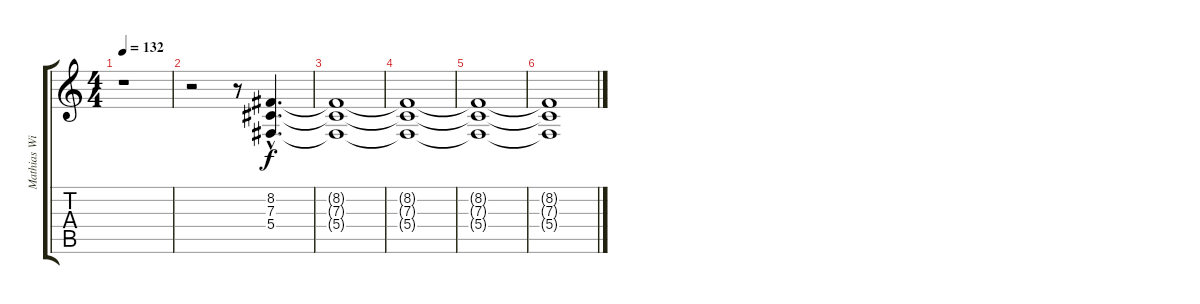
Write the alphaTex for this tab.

\track ("Mathias Wiesner" "Mathias Wi") {instrument choiraahs}
\staff {score tabs}
\tuning (Eb4 Bb3 Gb3 Db3 Ab2 Eb2) {hide}
\ts (4 4)
\tempo 132
\clef g2
\ks c
r.1{dy f} |
r.2 r.8 (8.2{hac} 7.3{hac} 5.4{hac}).4{d volume 6} |
(8.2{t} 7.3{t} 5.4{t}).1 |
(8.2{t} 7.3{t} 5.4{t}).1 |
(8.2{t} 7.3{t} 5.4{t}).1 |
(8.2{t} 7.3{t} 5.4{t}).1
